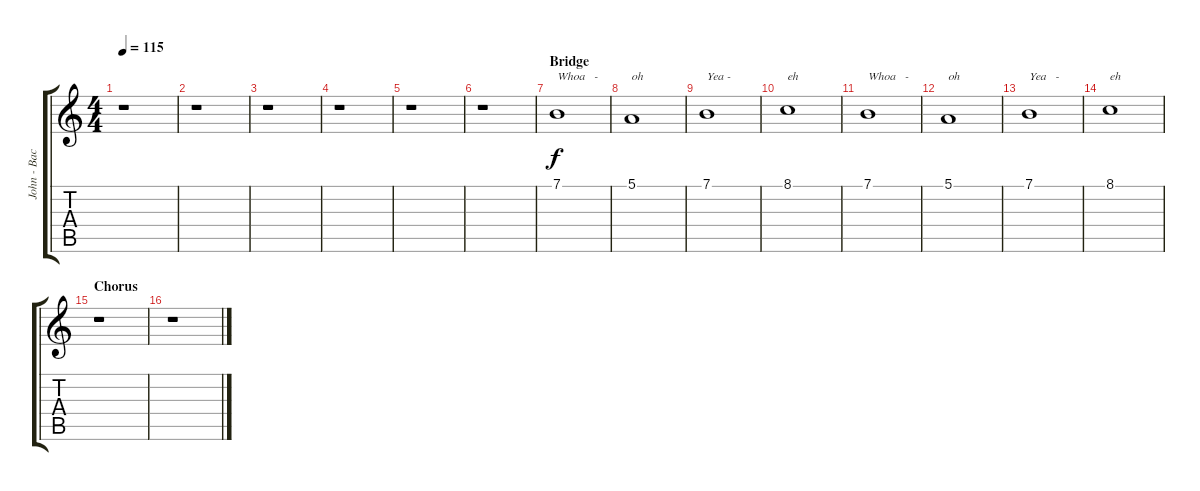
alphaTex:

\track ("John - Backing Vocals" "John - Bac") {instrument choiraahs}
\staff {score tabs}
\tuning (E4 B3 G3 D3 A2 E2) {hide}
\ts (4 4)
\tempo 115
\clef g2
\ks c
r.1{dy f} |
r.1 |
r.1 |
r.1 |
r.1 |
r.1 |
\section ("" "Bridge")
7.1.1{txt "Whoa   -"} |
5.1.1{txt "oh"} |
7.1.1{txt "Yea -"} |
8.1.1{txt "eh"} |
7.1.1{txt "Whoa   -"} |
5.1.1{txt "oh"} |
7.1.1{txt "Yea   -"} |
8.1.1{txt "eh"} |
\section ("" "Chorus")
r.1 |
r.1
